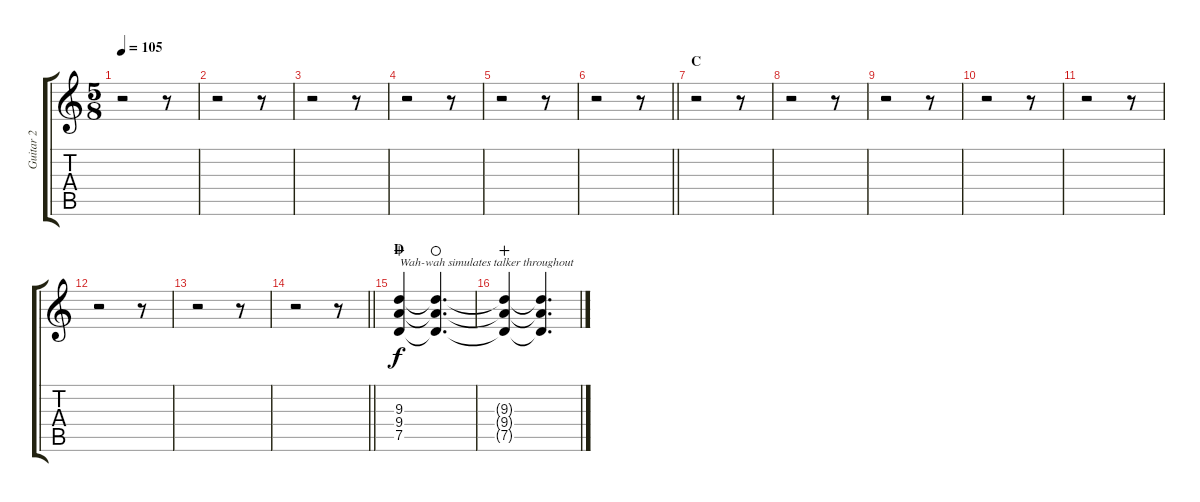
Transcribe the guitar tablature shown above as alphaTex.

\track ("Guitar 2" "Guitar 2") {instrument overdrivenguitar}
\staff {score tabs}
\tuning (D4 A3 F3 C3 G2 D2) {hide}
\ts (5 8)
\tempo 105
\clef g2
\ks aminor
r.2{dy f} r.8 |
r.2 r.8 |
r.2 r.8 |
r.2 r.8 |
r.2 r.8 |
\barLineRight lightlight
r.2 r.8 |
\section ("" "C")
r.2 r.8 |
r.2 r.8 |
r.2 r.8 |
r.2 r.8 |
r.2 r.8 |
r.2 r.8 |
r.2 r.8 |
\barLineRight lightlight
r.2 r.8 |
\section ("" "D")
(9.3 9.4 7.5).4{txt "Wah-wah simulates talker throughout" wahc} (9.3{t} 9.4{t} 7.5{t}).4{d waho} |
(9.3{t} 9.4{t} 7.5{t}).4{wahc} (9.3{t} 9.4{t} 7.5{t}).4{d}
